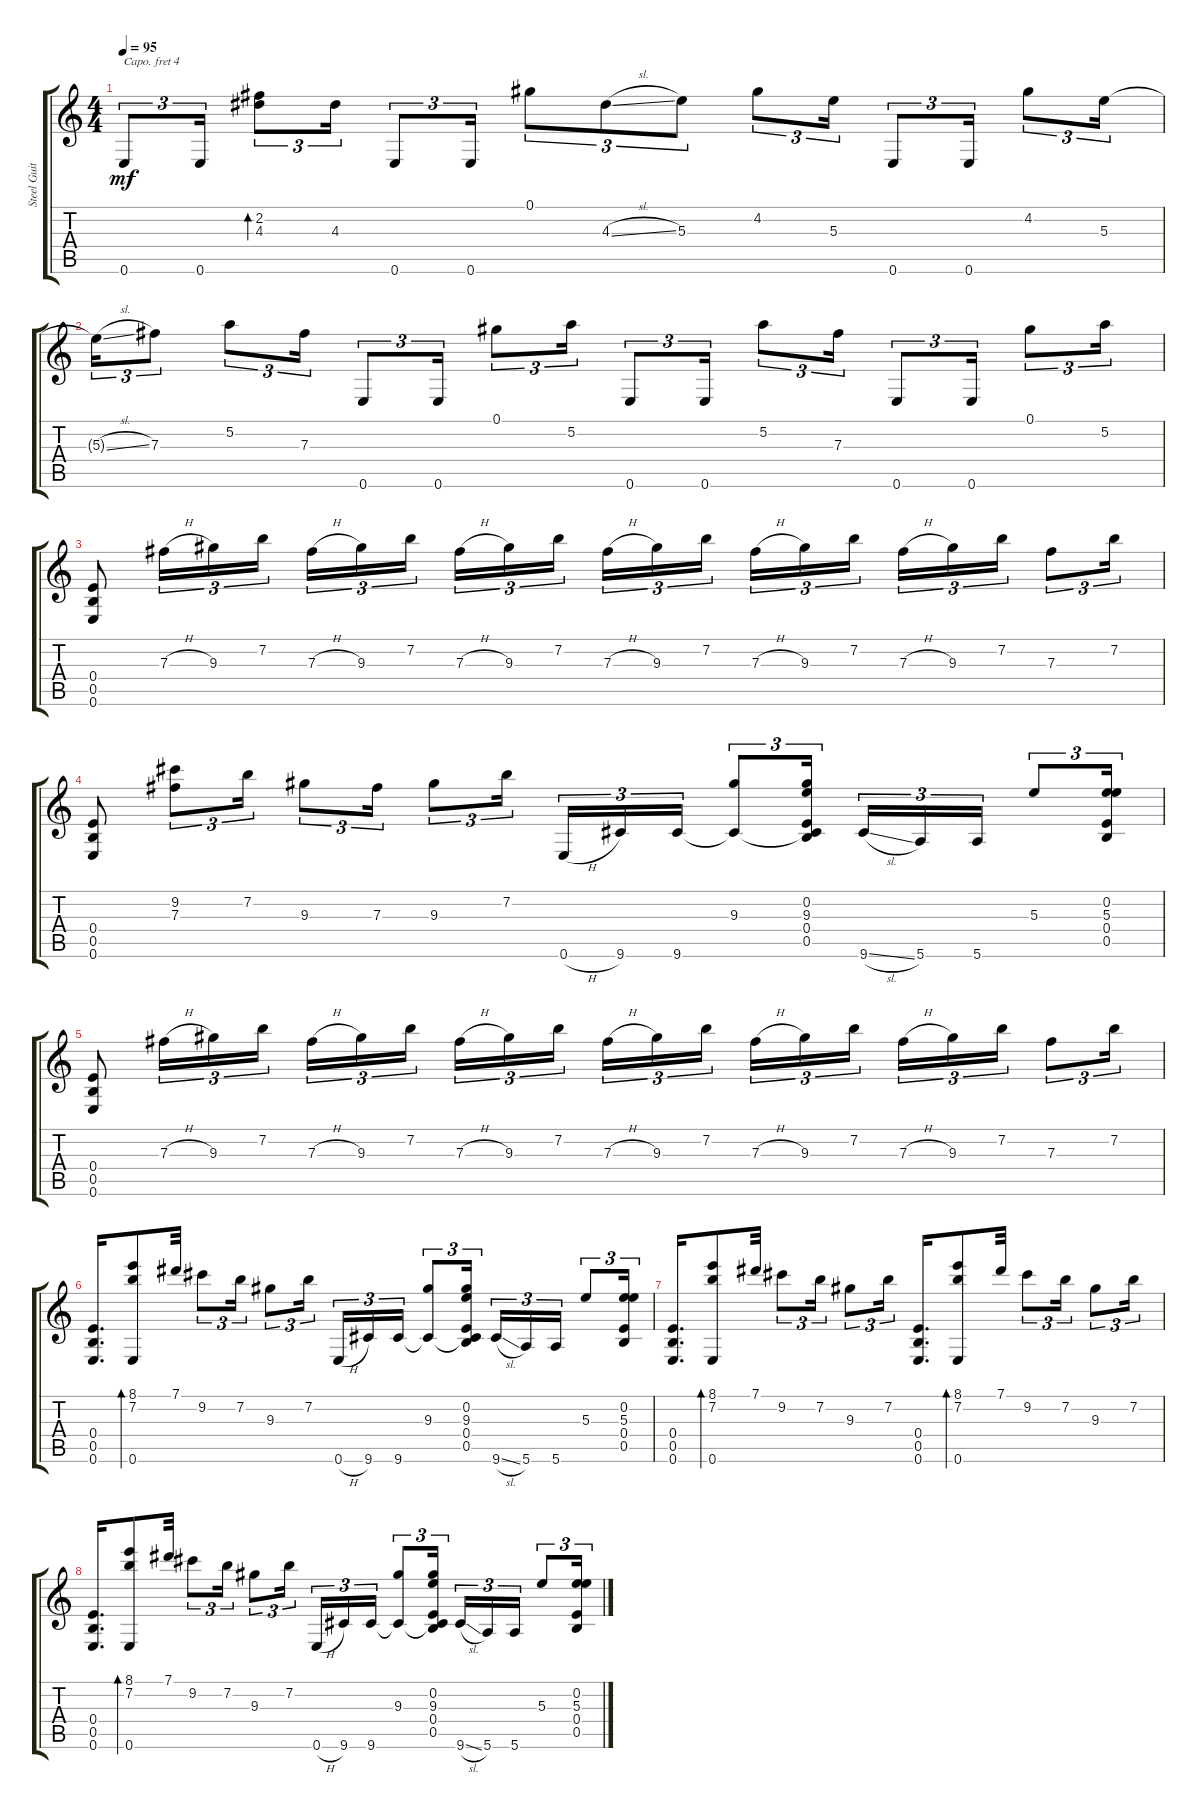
\track ("Steel Guitar" "Steel Guit") {instrument acousticguitarsteel}
\staff {score tabs}
\capo 4
\tuning (E4 C4 G3 C3 G2 C2) {hide}
\ts (4 4)
\tempo 95
\clef g2
\ks c
0.6.8{tu (3 2) dy mf} 0.6.16{tu (3 2)} (2.2 4.3).8{tu (3 2) bd 30} 4.3.16{tu (3 2)} 0.6.8{tu (3 2)} 0.6.16{tu (3 2)} 0.1.8{tu (3 2)} 4.3{sl}.8{tu (3 2)} 5.3.8{tu (3 2)} 4.2.8{tu (3 2)} 5.3.16{tu (3 2)} 0.6.8{tu (3 2)} 0.6.16{tu (3 2)} 4.2.8{tu (3 2)} 5.3.16{tu (3 2)} |
5.3{sl t}.16{tu (3 2)} 7.3.8{tu (3 2)} 5.2.8{tu (3 2)} 7.3.16{tu (3 2)} 0.6.8{tu (3 2)} 0.6.16{tu (3 2)} 0.1.8{tu (3 2)} 5.2.16{tu (3 2)} 0.6.8{tu (3 2)} 0.6.16{tu (3 2)} 5.2.8{tu (3 2)} 7.3.16{tu (3 2)} 0.6.8{tu (3 2)} 0.6.16{tu (3 2)} 0.1.8{tu (3 2)} 5.2.16{tu (3 2)} |
(0.4 0.5 0.6).8 7.3{h}.16{tu (3 2)} 9.3.16{tu (3 2)} 7.2.16{tu (3 2)} 7.3{h}.16{tu (3 2)} 9.3.16{tu (3 2)} 7.2.16{tu (3 2) beam splitsecondary} 7.3{h}.16{tu (3 2)} 9.3.16{tu (3 2)} 7.2.16{tu (3 2)} 7.3{h}.16{tu (3 2)} 9.3.16{tu (3 2)} 7.2.16{tu (3 2) beam splitsecondary} 7.3{h}.16{tu (3 2)} 9.3.16{tu (3 2)} 7.2.16{tu (3 2)} 7.3{h}.16{tu (3 2)} 9.3.16{tu (3 2)} 7.2.16{tu (3 2)} 7.3.8{tu (3 2)} 7.2.16{tu (3 2)} |
(0.4 0.5 0.6).8 (9.2 7.3).8{tu (3 2)} 7.2.16{tu (3 2)} 9.3.8{tu (3 2)} 7.3.16{tu (3 2)} 9.3.8{tu (3 2)} 7.2.16{tu (3 2)} 0.6{h}.16{tu (3 2)} 9.6.16{tu (3 2)} 9.6.16{tu (3 2)} (9.3 9.6{t}).8{tu (3 2)} (0.2 9.3 0.4 0.5 9.6{t}).16{tu (3 2)} 9.6{sl}.16{tu (3 2)} 5.6.16{tu (3 2)} 5.6.16{tu (3 2)} 5.3.8{tu (3 2)} (0.2 5.3 0.4 0.5).16{tu (3 2)} |
(0.4 0.5 0.6).8 7.3{h}.16{tu (3 2)} 9.3.16{tu (3 2)} 7.2.16{tu (3 2)} 7.3{h}.16{tu (3 2)} 9.3.16{tu (3 2)} 7.2.16{tu (3 2) beam splitsecondary} 7.3{h}.16{tu (3 2)} 9.3.16{tu (3 2)} 7.2.16{tu (3 2)} 7.3{h}.16{tu (3 2)} 9.3.16{tu (3 2)} 7.2.16{tu (3 2) beam splitsecondary} 7.3{h}.16{tu (3 2)} 9.3.16{tu (3 2)} 7.2.16{tu (3 2)} 7.3{h}.16{tu (3 2)} 9.3.16{tu (3 2)} 7.2.16{tu (3 2)} 7.3.8{tu (3 2)} 7.2.16{tu (3 2)} |
(0.4 0.5 0.6).16{d} (8.1 7.2 0.6).8{bd 60} 7.1.32 9.2.8{tu (3 2)} 7.2.16{tu (3 2)} 9.3.8{tu (3 2)} 7.2.16{tu (3 2)} 0.6{h}.16{tu (3 2)} 9.6.16{tu (3 2)} 9.6.16{tu (3 2)} (9.3 9.6{t}).8{tu (3 2)} (0.2 9.3 0.4 0.5 9.6{t}).16{tu (3 2)} 9.6{sl}.16{tu (3 2)} 5.6.16{tu (3 2)} 5.6.16{tu (3 2)} 5.3.8{tu (3 2)} (0.2 5.3 0.4 0.5).16{tu (3 2)} |
(0.4 0.5 0.6).16{d} (8.1 7.2 0.6).8{bd 60} 7.1.32 9.2.8{tu (3 2)} 7.2.16{tu (3 2)} 9.3.8{tu (3 2)} 7.2.16{tu (3 2)} (0.4 0.5 0.6).16{d} (8.1 7.2 0.6).8{bd 60} 7.1.32 9.2.8{tu (3 2)} 7.2.16{tu (3 2)} 9.3.8{tu (3 2)} 7.2.16{tu (3 2)} |
(0.4 0.5 0.6).16{d} (8.1 7.2 0.6).8{bd 60} 7.1.32 9.2.8{tu (3 2)} 7.2.16{tu (3 2)} 9.3.8{tu (3 2)} 7.2.16{tu (3 2)} 0.6{h}.16{tu (3 2)} 9.6.16{tu (3 2)} 9.6.16{tu (3 2)} (9.3 9.6{t}).8{tu (3 2)} (0.2 9.3 0.4 0.5 9.6{t}).16{tu (3 2)} 9.6{sl}.16{tu (3 2)} 5.6.16{tu (3 2)} 5.6.16{tu (3 2)} 5.3.8{tu (3 2)} (0.2 5.3 0.4 0.5).16{tu (3 2)}
